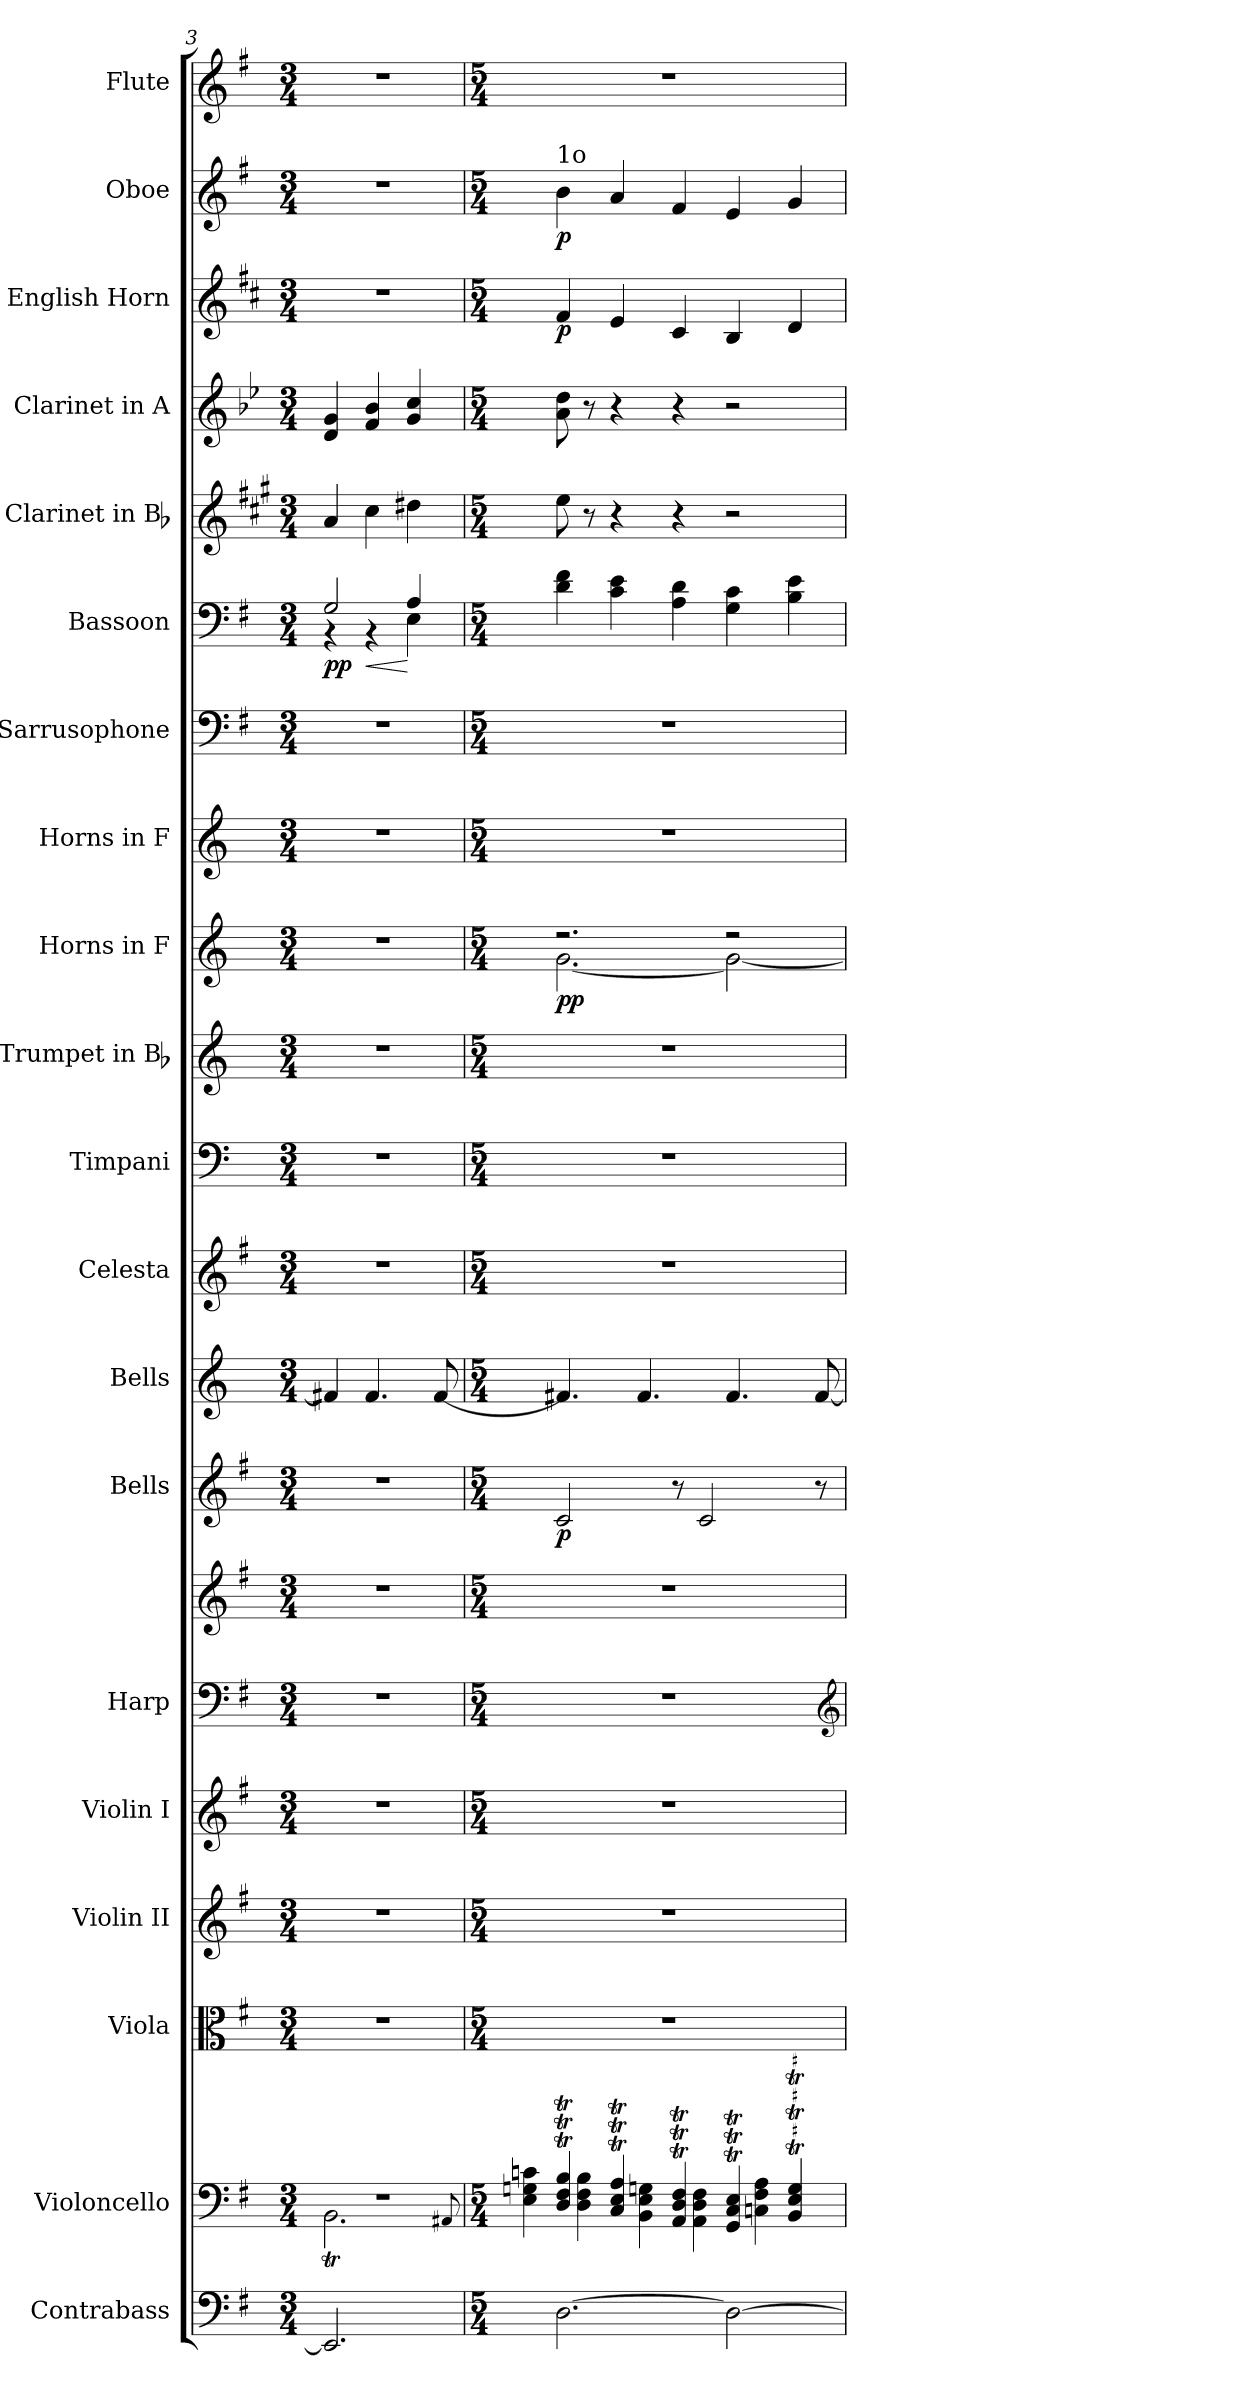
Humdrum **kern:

**kern	**kern	**kern	**kern	**kern	**kern	**kern	**kern	**dynam	**kern	**kern	**kern	**kern	**kern	**dynam	**kern	**kern	**kern	**dynam	**kern	**kern	**kern	**dynam	**kern	**dynam	**kern
*part20	*part19	*part18	*part17	*part16	*part15	*part15	*part14	*part14	*part13	*part12	*part11	*part10	*part9	*part9	*part8	*part7	*part6	*part6	*part5	*part4	*part3	*part3	*part2	*part2	*part1
*staff21	*staff20	*staff19	*staff18	*staff17	*staff16	*staff15	*staff14	*staff14	*staff13	*staff12	*staff11	*staff10	*staff9	*staff9	*staff8	*staff7	*staff6	*staff6	*staff5	*staff4	*staff3	*staff3	*staff2	*staff2	*staff1
*I"Contrabass	*I"Violoncello	*I"Viola	*I"Violin II	*I"Violin I	*I"Harp	*	*I"Bells	*	*I"Bells	*I"Celesta	*I"Timpani	*I"Trumpet in Bb	*I"Horns in F	*	*I"Horns in F	*I"Sarrusophone	*I"Bassoon	*	*I"Clarinet in Bb	*I"Clarinet in A	*I"English Horn	*	*I"Oboe	*	*I"Flute
*I'Cb.	*I'Vc.	*I'Vla.	*I'Vln. II	*I'Vln. I	*I'Hp	*	*	*	*	*I'Clst	*I'Timp.	*I'Tpt.	*I'Hn.	*	*I'Hn.	*I'Sarr.	*I'Bsn.	*	*I'Cl.	*I'Cl.	*	*	*I'Ob.	*	*I'Fl.
*clefF4	*clefF4	*clefC3	*clefG2	*clefG2	*clefF4	*clefG2	*clefG2	*	*clefG2	*clefG2	*clefF4	*clefG2	*clefG2	*	*clefG2	*clefF4	*clefF4	*	*clefG2	*clefG2	*clefG2	*	*clefG2	*	*clefG2
*ITrd7c12	*	*	*	*	*	*	*	*	*	*ITrd-7c-12	*	*ITrd1c2	*ITrd4c7	*	*ITrd4c7	*	*	*	*ITrd1c2	*ITrd2c3	*ITrd4c7	*	*	*	*
*k[f#]	*k[f#]	*k[f#]	*k[f#]	*k[f#]	*k[f#]	*k[f#]	*k[f#]	*	*k[]	*k[f#]	*k[]	*k[b-e-]	*k[b-]	*	*k[b-]	*k[f#]	*k[f#]	*	*k[f#]	*k[f#]	*k[f#]	*	*k[f#]	*	*k[f#]
*G:	*G:	*G:	*G:	*G:	*G:	*G:	*G:	*	*	*G:	*C:	*B-:	*F:	*	*F:	*G:	*G:	*	*G:	*G:	*G:	*	*G:	*	*G:
*M3/4	*M3/4	*M3/4	*M3/4	*M3/4	*M3/4	*M3/4	*M3/4	*	*M3/4	*M3/4	*M3/4	*M3/4	*M3/4	*	*M3/4	*M3/4	*M3/4	*	*M3/4	*M3/4	*M3/4	*	*M3/4	*	*M3/4
=3	=3	=3	=3	=3	=3	=3	=3	=3	=3	=3	=3	=3	=3	=3	=3	=3	=3	=3	=3	=3	=3	=3	=3	=3	=3
*	*^	*	*	*	*	*	*	*	*	*	*	*	*	*	*	*	*^	*	*	*	*	*	*	*	*
2.EEE]	2.r	2.BBt	4%3r	4%3r	4%3r	4%3r	4%3r	4%3r	.	4f#X]	4%3r	4%3r	4%3r	4%3r	.	4%3r	4%3r	2G	4r	pp	4g	4B 4e	4%3r	.	4%3r	.	4%3r
!	!	!	!	!	!	!	!	!	!	!	!	!	!	!	!	!	!	!	!	!LO:HP:b	!	!	!	!	!	!	!
.	.	.	.	.	.	.	.	.	.	4.f#	.	.	.	.	.	.	.	.	4r	<	4b	4d 4g	.	.	.	.	.
.	.	.	.	.	.	.	.	.	.	.	.	.	.	.	.	.	.	4A	4E	[	4cc#X	4e 4a	.	.	.	.	.
.	.	.	.	.	.	.	.	.	.	[8f#	.	.	.	.	.	.	.	.	.	.	.	.	.	.	.	.	.
*	*	*	*	*	*	*	*	*	*	*	*	*	*	*	*	*	*	*v	*v	*	*	*	*	*	*	*	*
.	8qqAA#X/	.	.	.	.	.	.	.	.	.	.	.	.	.	.	.	.	.	.	.	.	.	.	.	.	.
=4	=4	=4	=4	=4	=4	=4	=4	=4	=4	=4	=4	=4	=4	=4	=4	=4	=4	=4	=4	=4	=4	=4	=4	=4	=4	=4
*M5/4	*M5/4	*	*M5/4	*M5/4	*M5/4	*M5/4	*M5/4	*M5/4	*	*M5/4	*M5/4	*M5/4	*M5/4	*M5/4	*	*M5/4	*M5/4	*M5/4	*	*M5/4	*M5/4	*M5/4	*	*M5/4	*	*M5/4
*	*	*	*	*	*	*	*	*	*	*	*	*	*	*^	*	*	*	*	*	*	*	*	*	*	*	*
!	!	!	!	!	!	!	!	!	!	!	!	!	!	!	!	!	!	!	!	!	!	!	!	!	!LO:TX:a:t=1o	!	!
[2.DD	4DT 4F#T 4BT	4E 4G 4c	4%5r	4%5r	4%5r	4%5r	4%5r	2c	p	4.f#X]	4%5r	4%5r	4%5r	2.rdd	[2.c	pp	4%5r	4%5r	4d 4f#	.	8dd	8f# 8b	4B	p	4b	p	4%5r
.	.	.	.	.	.	.	.	.	.	.	.	.	.	.	.	.	.	.	.	.	8r	8r	.	.	.	.	.
.	4CT 4ET 4AT	4D 4F# 4B	.	.	.	.	.	.	.	.	.	.	.	.	.	.	.	.	4c 4e	.	4r	4r	4A	.	4a	.	.
.	.	.	.	.	.	.	.	.	.	4.f#	.	.	.	.	.	.	.	.	.	.	.	.	.	.	.	.	.
.	4AAT 4DT 4F#T	4BB 4E 4G	.	.	.	.	.	8r	.	.	.	.	.	.	.	.	.	.	4A 4d	.	4r	4r	4F#	.	4f#	.	.
.	.	.	.	.	.	.	.	2c	.	.	.	.	.	.	.	.	.	.	.	.	.	.	.	.	.	.	.
2DD_	4GGT 4CT 4ET	4AA 4D 4F#	.	.	.	.	.	.	.	4.f#	.	.	.	2rdd	2c_	.	.	.	4G 4c	.	2r	2r	4E	.	4e	.	.
.	4BBT 4ET 4GT	4C 4F# 4A	.	.	.	.	.	.	.	.	.	.	.	.	.	.	.	.	4B 4e	.	.	.	4G	.	4g	.	.
.	.	.	.	.	.	.	.	8r	.	[8f#	.	.	.	.	.	.	.	.	.	.	.	.	.	.	.	.	.
*	*v	*v	*	*	*	*	*	*	*	*	*	*	*	*v	*v	*	*	*	*	*	*	*	*	*	*	*	*
*	*	*	*	*	*clefG2	*	*	*	*	*	*	*	*	*	*	*	*	*	*	*	*	*	*	*	*
=	=	=	=	=	=	=	=	=	=	=	=	=	=	=	=	=	=	=	=	=	=	=	=	=	=
*-	*-	*-	*-	*-	*-	*-	*-	*-	*-	*-	*-	*-	*-	*-	*-	*-	*-	*-	*-	*-	*-	*-	*-	*-	*-
